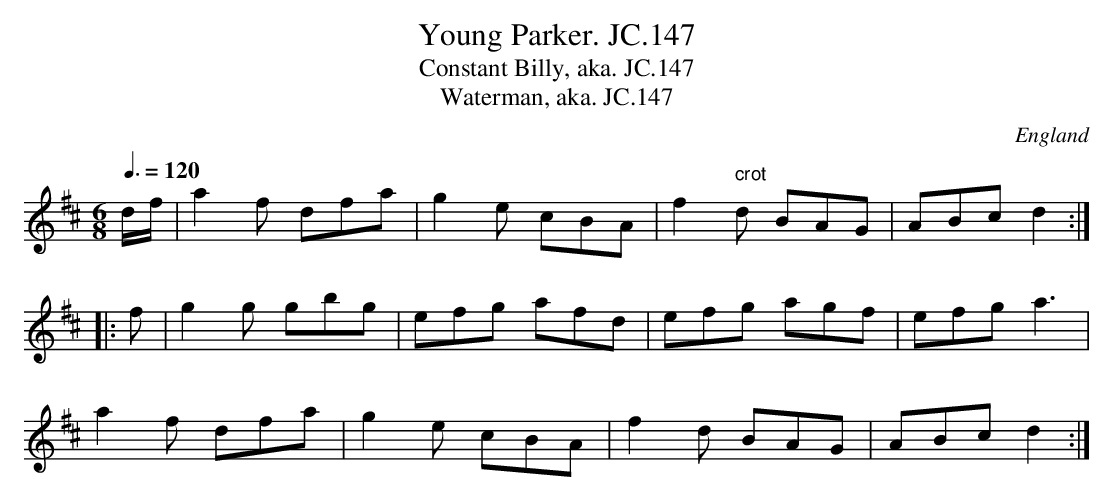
X:1
T:Young Parker. JC.147
T:Constant Billy, aka. JC.147
T:Waterman, aka. JC.147
O:England
M:6/8
L:1/8
Q:3/8=120
K:D major
d/f/|\
a2f dfa|g2e cBA|f2" crot"d BAG|ABc d2:|!
|:f|g2g gbg|efg afd|efg agf|efga3|!
a2f dfa|g2e cBA|f2d BAG|ABcd2:|
